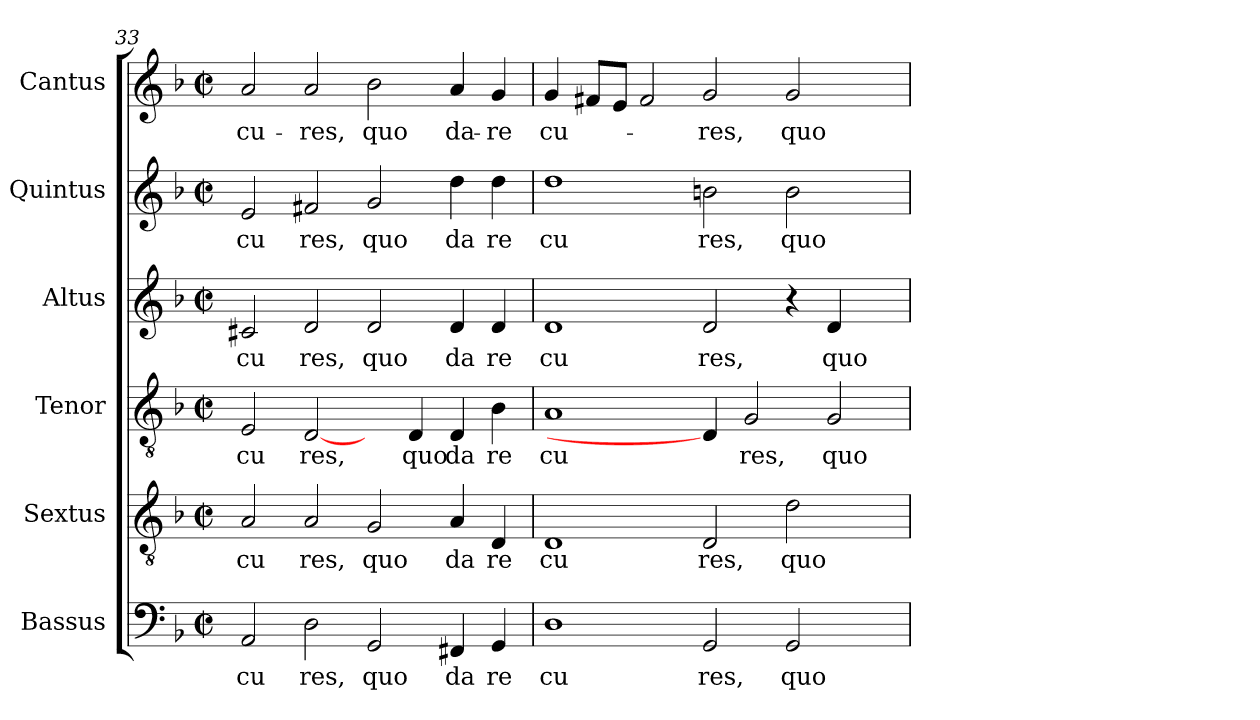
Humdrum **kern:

**kern	**text	**kern	**text	**kern	**text	**kern	**text	**kern	**text	**kern	**text
*part6	*part6	*part5	*part5	*part4	*part4	*part3	*part3	*part2	*part2	*part1	*part1
*staff6	*staff6	*staff5	*staff5	*staff4	*staff4	*staff3	*staff3	*staff2	*staff2	*staff1	*staff1
*I"Bassus	*	*I"Sextus	*	*I"Tenor	*	*I"Altus	*	*I"Quintus	*	*I"Cantus	*
!!LO:LB:g=z
*clefF4	*	*clefGv2	*	*clefGv2	*	*clefG2	*	*clefG2	*	*clefG2	*
*k[b-]	*	*k[b-]	*	*k[b-]	*	*k[b-]	*	*k[b-]	*	*k[b-]	*
*F:	*	*F:	*	*F:	*	*F:	*	*F:	*	*F:	*
*M2/2	*	*M2/2	*	*M2/2	*	*M2/2	*	*M2/2	*	*M2/2	*
*met(c|)	*	*met(c|)	*	*met(c|)	*	*met(c|)	*	*met(c|)	*	*met(c|)	*
=33	=33	=33	=33	=33	=33	=33	=33	=33	=33	=33	=33
!	!LO:LY:b:cj	!	!LO:LY:b:cj	!	!LO:LY:b:cj	!	!LO:LY:b:cj	!	!LO:LY:b:cj	!	!LO:LY:b:cj
2AA/	cu	2A/	cu	2E/	cu	2c#X/	cu	2e/	cu	2a/	cu-
!	!LO:LY:b:cj	!	!LO:LY:b:cj	!	!LO:LY:b:cj	!	!LO:LY:b:cj	!	!LO:LY:b:cj	!	!LO:LY:b:cj
2D\	res,	2A/	res,	[2D/	res,	2d/	res,	2f#X/	res,	2a/	-res,
!	!LO:LY:b:cj	!	!LO:LY:b:cj	!	!	!	!LO:LY:b:cj	!	!LO:LY:b:cj	!	!LO:LY:b:cj
2GG/	quo	2G/	quo	4ryy	.	2d/	quo	2g/	quo	2b-\	quo
!	!	!	!	!	!LO:LY:b:cj	!	!	!	!	!	!
.	.	.	.	4D/	quo	.	.	.	.	.	.
!	!LO:LY:b:cj	!	!LO:LY:b:cj	!	!LO:LY:b:cj	!	!LO:LY:b:cj	!	!LO:LY:b:cj	!	!LO:LY:b:cj
4FF#X/	da	4A/	da	4D/	da	4d/	da	4dd\	da	4a/	da-
!	!LO:LY:b:cj	!	!LO:LY:b:cj	!	!LO:LY:b:cj	!	!LO:LY:b:cj	!	!LO:LY:b:cj	!	!LO:LY:b:cj
4GG/	re	4D/	re	4B-\	re	4d/	re	4dd\	re	4g/	-re
=34	=34	=34	=34	=34	=34	=34	=34	=34	=34	=34	=34
!	!LO:LY:b:cj	!	!LO:LY:b:cj	!	!LO:LY:b:cj	!	!LO:LY:b:cj	!	!LO:LY:b:cj	!	!LO:LY:b:cj
1D	cu	1D	cu	1A	cu	1d	cu	1dd	cu	4g/	cu-
.	.	.	.	.	.	.	.	.	.	8f#X/L	.
.	.	.	.	.	.	.	.	.	.	8e/J	.
.	.	.	.	.	.	.	.	.	.	2f#/	.
!	!LO:LY:b:cj	!	!LO:LY:b:cj	!	!	!	!LO:LY:b:cj	!	!LO:LY:b:cj	!	!LO:LY:b:cj
2GG/	res,	2D/	res,	4D/]	.	2d/	res,	2bn\	res,	2g/	-res,
!	!	!	!	!	!LO:LY:b:cj	!	!	!	!	!	!
.	.	.	.	2G/	res,	.	.	.	.	.	.
!	!LO:LY:b:cj	!	!LO:LY:b:cj	!	!	!	!	!	!LO:LY:b:cj	!	!LO:LY:b:cj
2GG/	quo	2d\	quo	.	.	4r	.	2b\	quo	2g/	quo
!	!	!	!	!	!LO:LY:b:cj	!	!LO:LY:b:cj	!	!	!	!
.	.	.	.	2G/	quo	4d/	quo	.	.	.	.
4ryy	.	4ryy	.	.	.	4ryy	.	4ryy	.	4ryy	.
=	=	=	=	=	=	=	=	=	=	=	=
*-	*-	*-	*-	*-	*-	*-	*-	*-	*-	*-	*-
